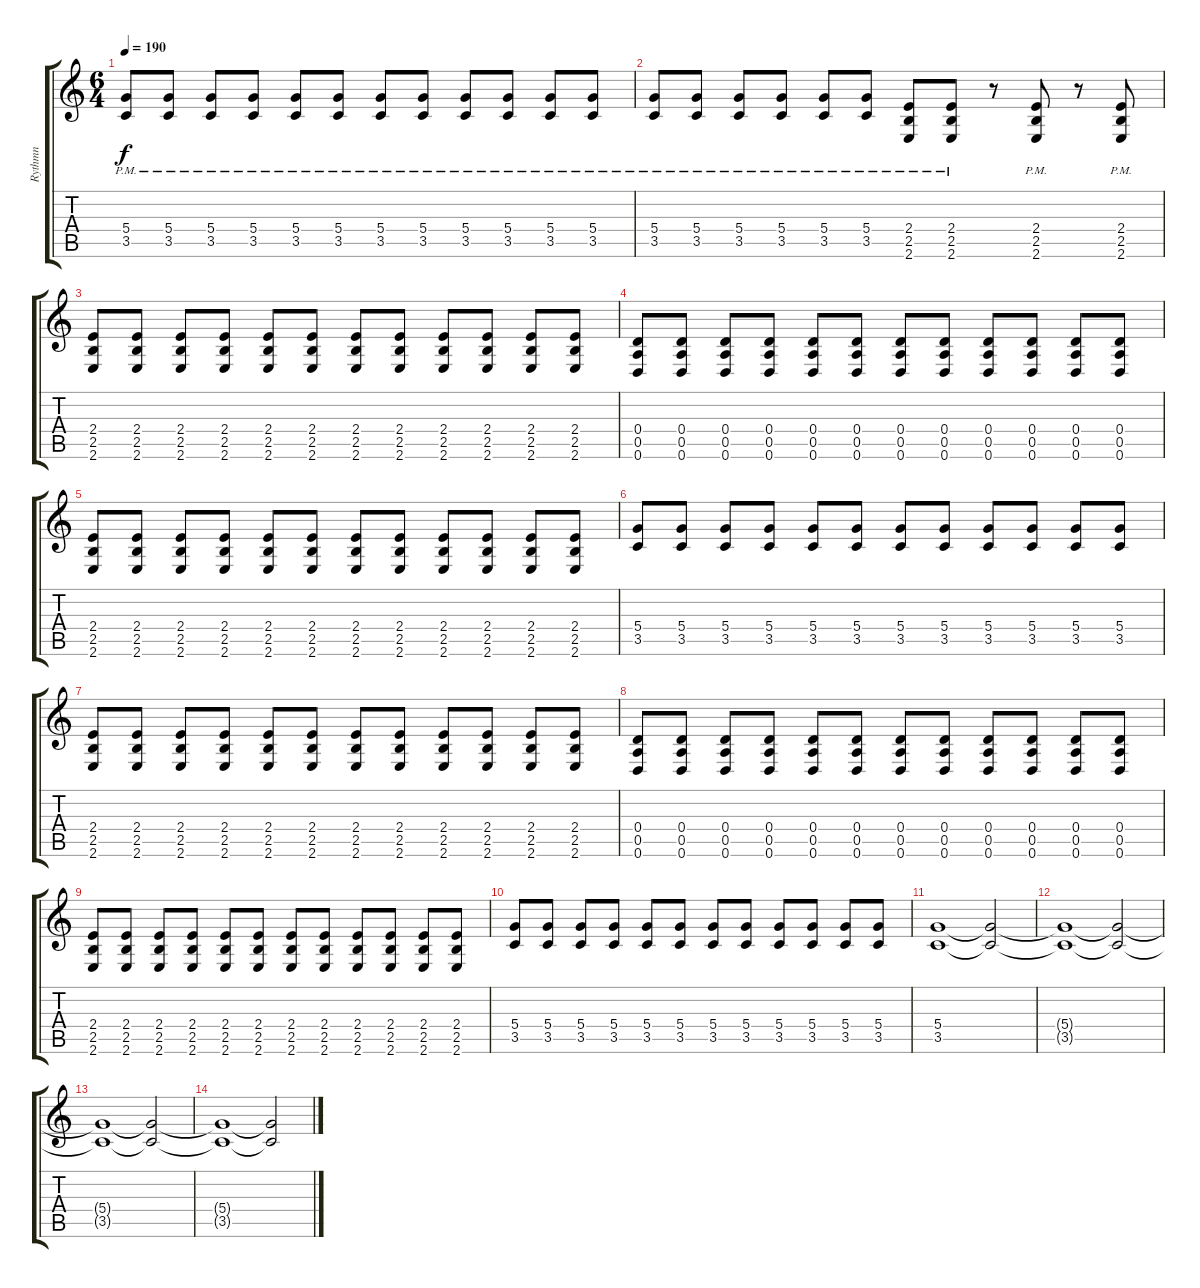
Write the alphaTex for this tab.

\track ("Rythmn" "Rythmn") {instrument distortionguitar}
\staff {score tabs}
\tuning (E4 B3 G3 D3 A2 D2) {hide}
\ts (6 4)
\tempo 190
\clef g2
\ks c
(5.4{pm} 3.5{pm}).8{dy f} (5.4{pm} 3.5{pm}).8 (5.4{pm} 3.5{pm}).8 (5.4{pm} 3.5{pm}).8 (5.4{pm} 3.5{pm}).8 (5.4{pm} 3.5{pm}).8 (5.4{pm} 3.5{pm}).8 (5.4{pm} 3.5{pm}).8 (5.4{pm} 3.5{pm}).8 (5.4{pm} 3.5{pm}).8 (5.4{pm} 3.5{pm}).8 (5.4{pm} 3.5{pm}).8 |
(5.4{pm} 3.5{pm}).8 (5.4{pm} 3.5{pm}).8 (5.4{pm} 3.5{pm}).8 (5.4{pm} 3.5{pm}).8 (5.4{pm} 3.5{pm}).8 (5.4{pm} 3.5{pm}).8 (2.4{pm} 2.5{pm} 2.6{pm}).8 (2.4{pm} 2.5{pm} 2.6{pm}).8 r.8 (2.4{pm} 2.5{pm} 2.6{pm}).8 r.8 (2.4{pm} 2.5{pm} 2.6{pm}).8 |
(2.4 2.5 2.6).8 (2.4 2.5 2.6).8 (2.4 2.5 2.6).8 (2.4 2.5 2.6).8 (2.4 2.5 2.6).8 (2.4 2.5 2.6).8 (2.4 2.5 2.6).8 (2.4 2.5 2.6).8 (2.4 2.5 2.6).8 (2.4 2.5 2.6).8 (2.4 2.5 2.6).8 (2.4 2.5 2.6).8 |
(0.4 0.5 0.6).8 (0.4 0.5 0.6).8 (0.4 0.5 0.6).8 (0.4 0.5 0.6).8 (0.4 0.5 0.6).8 (0.4 0.5 0.6).8 (0.4 0.5 0.6).8 (0.4 0.5 0.6).8 (0.4 0.5 0.6).8 (0.4 0.5 0.6).8 (0.4 0.5 0.6).8 (0.4 0.5 0.6).8 |
(2.4 2.5 2.6).8 (2.4 2.5 2.6).8 (2.4 2.5 2.6).8 (2.4 2.5 2.6).8 (2.4 2.5 2.6).8 (2.4 2.5 2.6).8 (2.4 2.5 2.6).8 (2.4 2.5 2.6).8 (2.4 2.5 2.6).8 (2.4 2.5 2.6).8 (2.4 2.5 2.6).8 (2.4 2.5 2.6).8 |
(5.4 3.5).8 (5.4 3.5).8 (5.4 3.5).8 (5.4 3.5).8 (5.4 3.5).8 (5.4 3.5).8 (5.4 3.5).8 (5.4 3.5).8 (5.4 3.5).8 (5.4 3.5).8 (5.4 3.5).8 (5.4 3.5).8 |
(2.4 2.5 2.6).8 (2.4 2.5 2.6).8 (2.4 2.5 2.6).8 (2.4 2.5 2.6).8 (2.4 2.5 2.6).8 (2.4 2.5 2.6).8 (2.4 2.5 2.6).8 (2.4 2.5 2.6).8 (2.4 2.5 2.6).8 (2.4 2.5 2.6).8 (2.4 2.5 2.6).8 (2.4 2.5 2.6).8 |
(0.4 0.5 0.6).8 (0.4 0.5 0.6).8 (0.4 0.5 0.6).8 (0.4 0.5 0.6).8 (0.4 0.5 0.6).8 (0.4 0.5 0.6).8 (0.4 0.5 0.6).8 (0.4 0.5 0.6).8 (0.4 0.5 0.6).8 (0.4 0.5 0.6).8 (0.4 0.5 0.6).8 (0.4 0.5 0.6).8 |
(2.4 2.5 2.6).8 (2.4 2.5 2.6).8 (2.4 2.5 2.6).8 (2.4 2.5 2.6).8 (2.4 2.5 2.6).8 (2.4 2.5 2.6).8 (2.4 2.5 2.6).8 (2.4 2.5 2.6).8 (2.4 2.5 2.6).8 (2.4 2.5 2.6).8 (2.4 2.5 2.6).8 (2.4 2.5 2.6).8 |
(5.4 3.5).8 (5.4 3.5).8 (5.4 3.5).8 (5.4 3.5).8 (5.4 3.5).8 (5.4 3.5).8 (5.4 3.5).8 (5.4 3.5).8 (5.4 3.5).8 (5.4 3.5).8 (5.4 3.5).8 (5.4 3.5).8 |
(5.4 3.5).1{volume 0} (5.4{t} 3.5{t}).2 |
(5.4{t} 3.5{t}).1 (5.4{t} 3.5{t}).2 |
(5.4{t} 3.5{t}).1 (5.4{t} 3.5{t}).2 |
(5.4{t} 3.5{t}).1 (5.4{t} 3.5{t}).2
